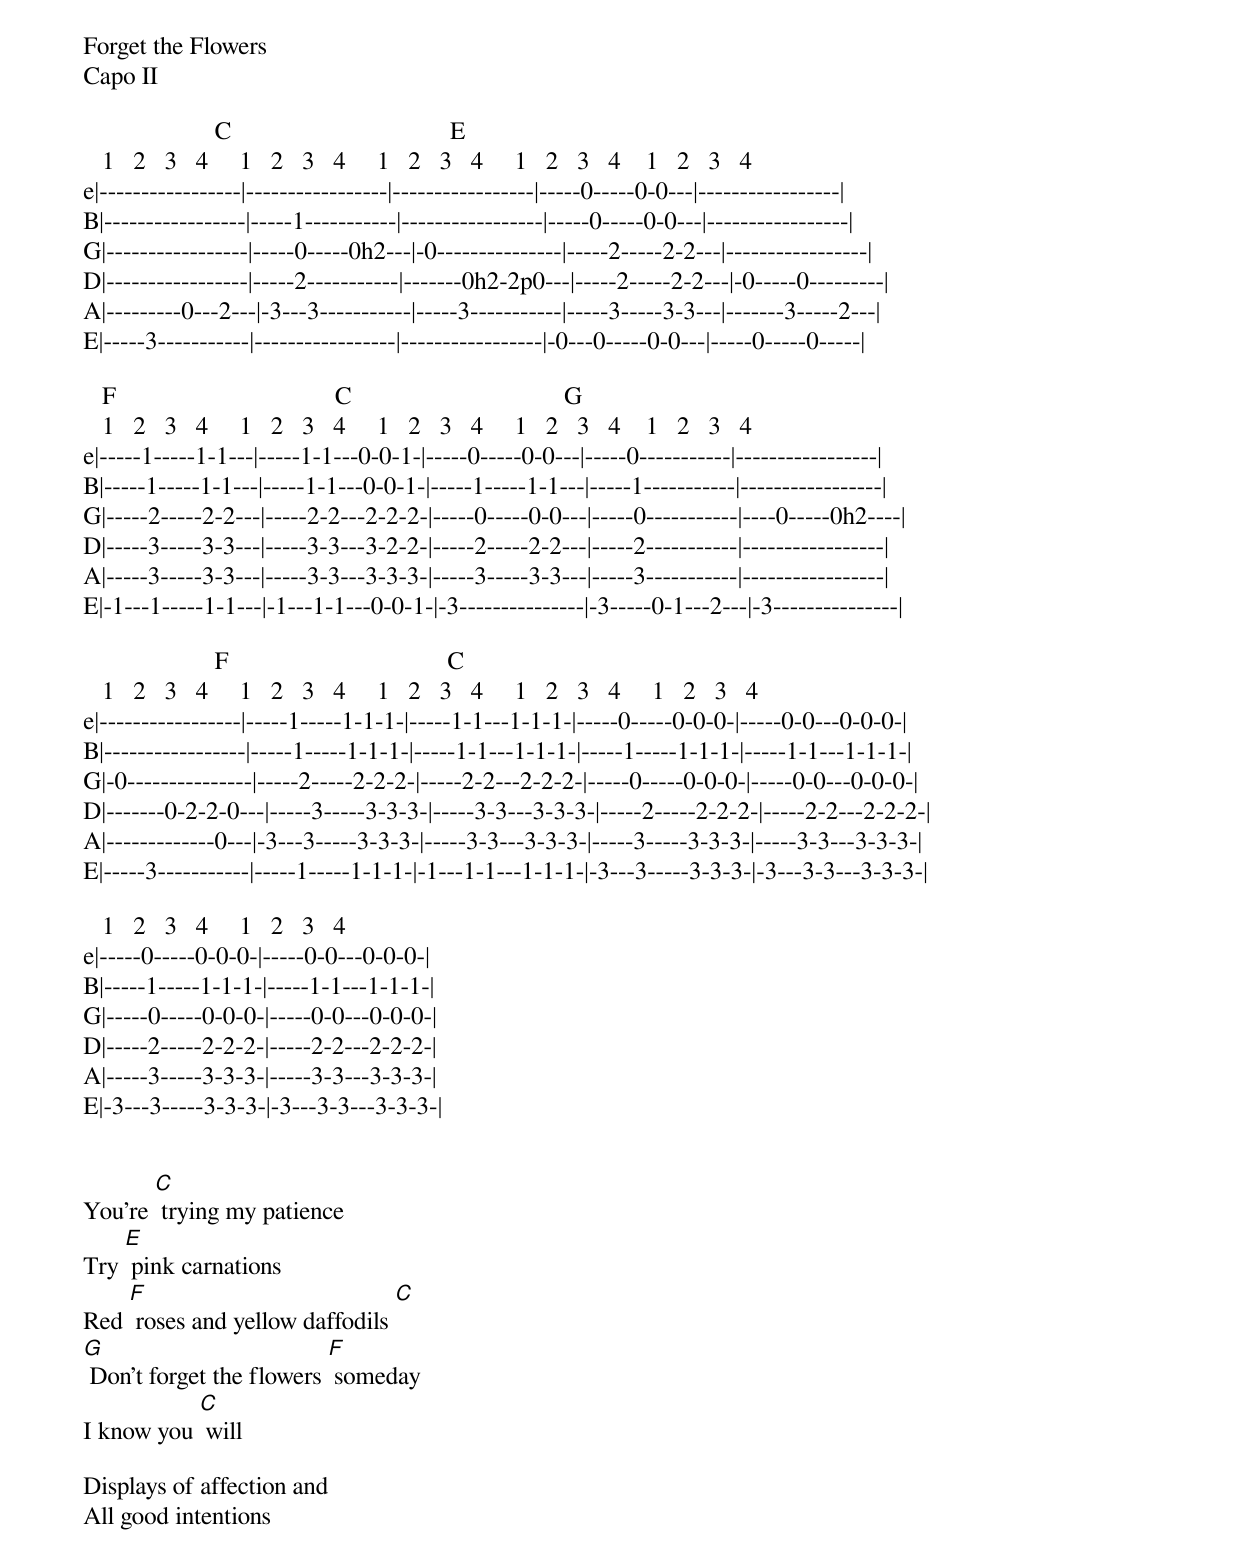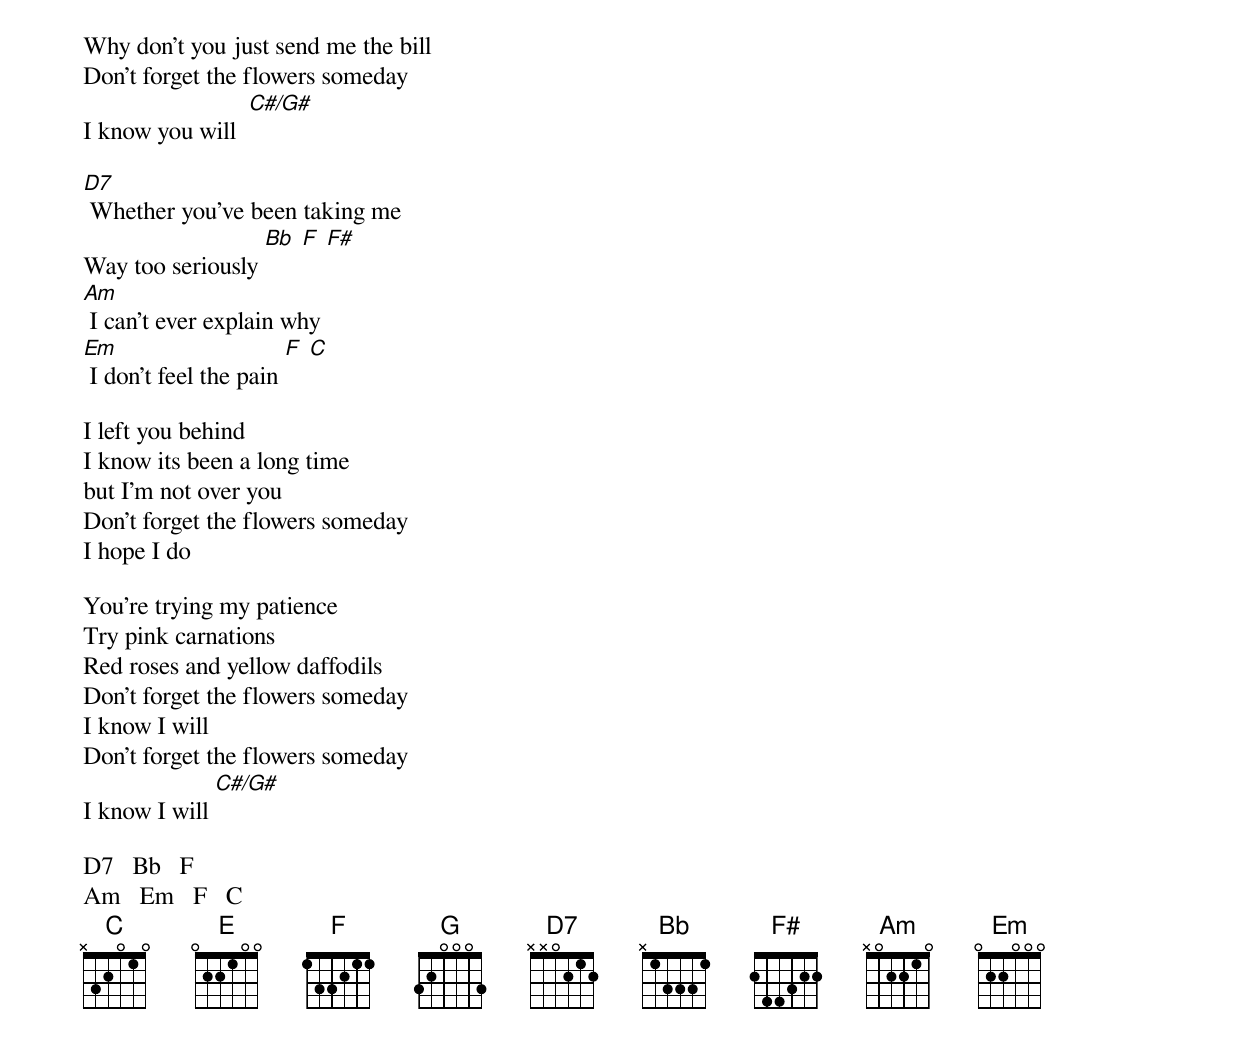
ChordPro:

Forget the Flowers
Capo II

                     C                                   E
   1   2   3   4     1   2   3   4     1   2   3   4     1   2   3   4    1   2   3   4
e|-----------------|-----------------|-----------------|-----0-----0-0---|-----------------|
B|-----------------|-----1-----------|-----------------|-----0-----0-0---|-----------------|
G|-----------------|-----0-----0h2---|-0---------------|-----2-----2-2---|-----------------|
D|-----------------|-----2-----------|-------0h2-2p0---|-----2-----2-2---|-0-----0---------|
A|---------0---2---|-3---3-----------|-----3-----------|-----3-----3-3---|-------3-----2---|
E|-----3-----------|-----------------|-----------------|-0---0-----0-0---|-----0-----0-----|

   F                                   C                                  G
   1   2   3   4     1   2   3   4     1   2   3   4     1   2   3   4    1   2   3   4
e|-----1-----1-1---|-----1-1---0-0-1-|-----0-----0-0---|-----0-----------|-----------------|
B|-----1-----1-1---|-----1-1---0-0-1-|-----1-----1-1---|-----1-----------|-----------------|
G|-----2-----2-2---|-----2-2---2-2-2-|-----0-----0-0---|-----0-----------|----0-----0h2----|
D|-----3-----3-3---|-----3-3---3-2-2-|-----2-----2-2---|-----2-----------|-----------------|
A|-----3-----3-3---|-----3-3---3-3-3-|-----3-----3-3---|-----3-----------|-----------------|
E|-1---1-----1-1---|-1---1-1---0-0-1-|-3---------------|-3-----0-1---2---|-3---------------|

                     F                                   C
   1   2   3   4     1   2   3   4     1   2   3   4     1   2   3   4     1   2   3   4
e|-----------------|-----1-----1-1-1-|-----1-1---1-1-1-|-----0-----0-0-0-|-----0-0---0-0-0-|
B|-----------------|-----1-----1-1-1-|-----1-1---1-1-1-|-----1-----1-1-1-|-----1-1---1-1-1-|
G|-0---------------|-----2-----2-2-2-|-----2-2---2-2-2-|-----0-----0-0-0-|-----0-0---0-0-0-|
D|-------0-2-2-0---|-----3-----3-3-3-|-----3-3---3-3-3-|-----2-----2-2-2-|-----2-2---2-2-2-|
A|-------------0---|-3---3-----3-3-3-|-----3-3---3-3-3-|-----3-----3-3-3-|-----3-3---3-3-3-|
E|-----3-----------|-----1-----1-1-1-|-1---1-1---1-1-1-|-3---3-----3-3-3-|-3---3-3---3-3-3-|

   1   2   3   4     1   2   3   4
e|-----0-----0-0-0-|-----0-0---0-0-0-|
B|-----1-----1-1-1-|-----1-1---1-1-1-|
G|-----0-----0-0-0-|-----0-0---0-0-0-|
D|-----2-----2-2-2-|-----2-2---2-2-2-|
A|-----3-----3-3-3-|-----3-3---3-3-3-|
E|-3---3-----3-3-3-|-3---3-3---3-3-3-|


You're [C] trying my patience
Try [E] pink carnations
Red [F] roses and yellow daffodils [C]
[G] Don't forget the flowers [F] someday
I know you [C] will

Displays of affection and
All good intentions
Why don't you just send me the bill
Don't forget the flowers someday
I know you will  [C#/G#]

[D7] Whether you've been taking me
Way too seriously [Bb] [F] [F#]
[Am] I can't ever explain why
[Em] I don't feel the pain [F] [C]

I left you behind
I know its been a long time
but I'm not over you
Don't forget the flowers someday
I hope I do

You're trying my patience
Try pink carnations
Red roses and yellow daffodils
Don't forget the flowers someday
I know I will
Don't forget the flowers someday
I know I will [C#/G#]

D7   Bb   F
Am   Em   F   C
